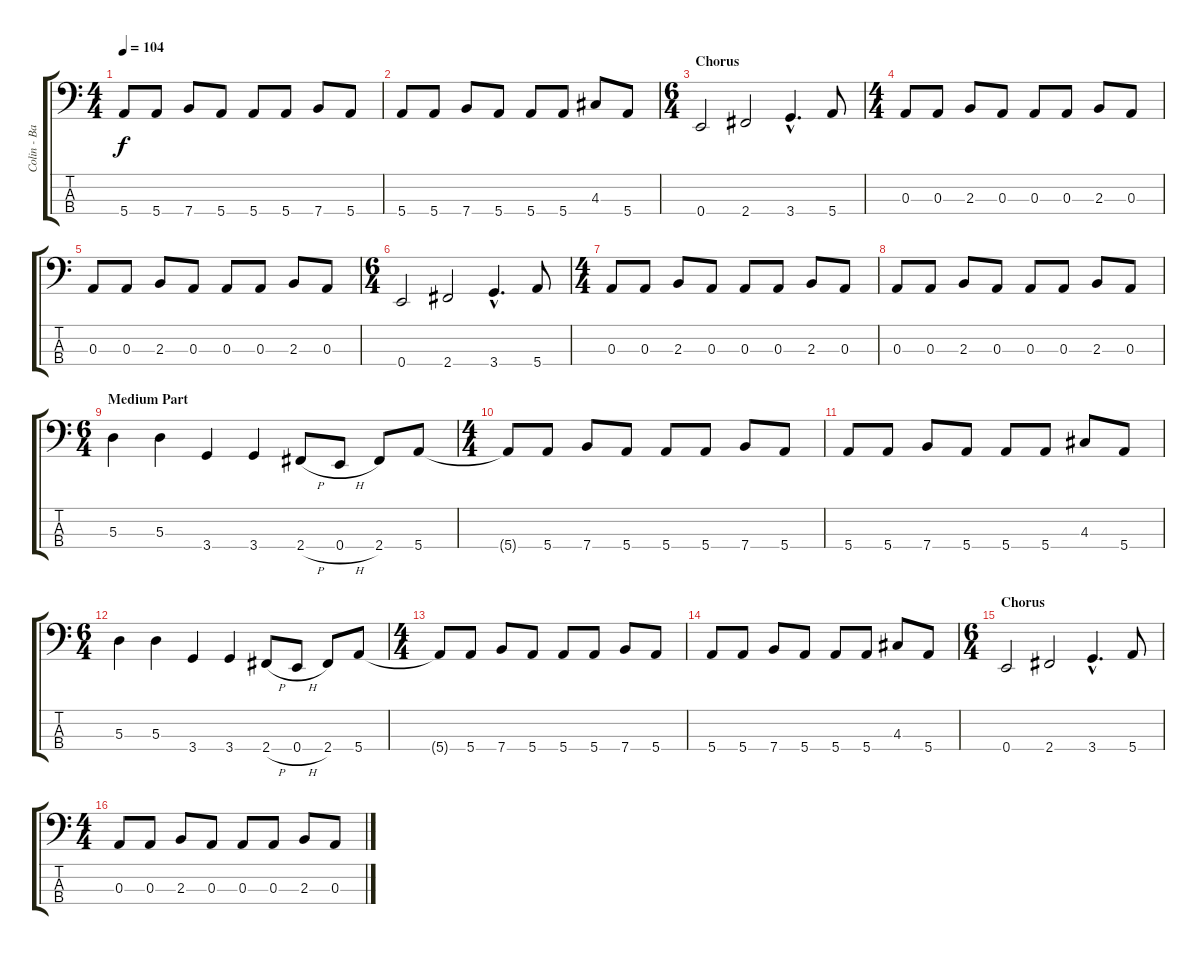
\track ("Colin - Bass" "Colin - Ba") {instrument electricbassfinger}
\staff {score tabs}
\tuning (G2 D2 A1 E1) {hide}
\ts (4 4)
\tempo 104
\clef f4
\ks c
5.4{t}.8{dy f} 5.4.8 7.4.8 5.4.8 5.4.8 5.4.8 7.4.8 5.4.8 |
5.4.8 5.4.8 7.4.8 5.4.8 5.4.8 5.4.8 4.3.8 5.4.8 |
\ts (6 4)
\section ("" "Chorus")
0.4.2 2.4.2 3.4{hac}.4{d} 5.4.8 |
\ts (4 4)
0.3.8 0.3.8 2.3.8 0.3.8 0.3.8 0.3.8 2.3.8 0.3.8 |
0.3.8 0.3.8 2.3.8 0.3.8 0.3.8 0.3.8 2.3.8 0.3.8 |
\ts (6 4)
0.4.2 2.4.2 3.4{hac}.4{d} 5.4.8 |
\ts (4 4)
0.3.8 0.3.8 2.3.8 0.3.8 0.3.8 0.3.8 2.3.8 0.3.8 |
0.3.8 0.3.8 2.3.8 0.3.8 0.3.8 0.3.8 2.3.8 0.3.8 |
\ts (6 4)
\section ("" "Medium Part")
5.3.4 5.3.4 3.4.4 3.4.4 2.4{h}.8 0.4{h}.8 2.4.8 5.4.8 |
\ts (4 4)
5.4{t}.8 5.4.8 7.4.8 5.4.8 5.4.8 5.4.8 7.4.8 5.4.8 |
5.4.8 5.4.8 7.4.8 5.4.8 5.4.8 5.4.8 4.3.8 5.4.8 |
\ts (6 4)
5.3.4 5.3.4 3.4.4 3.4.4 2.4{h}.8 0.4{h}.8 2.4.8 5.4.8 |
\ts (4 4)
5.4{t}.8 5.4.8 7.4.8 5.4.8 5.4.8 5.4.8 7.4.8 5.4.8 |
5.4.8 5.4.8 7.4.8 5.4.8 5.4.8 5.4.8 4.3.8 5.4.8 |
\ts (6 4)
\section ("" "Chorus")
0.4.2 2.4.2 3.4{hac}.4{d} 5.4.8 |
\ts (4 4)
0.3.8 0.3.8 2.3.8 0.3.8 0.3.8 0.3.8 2.3.8 0.3.8
